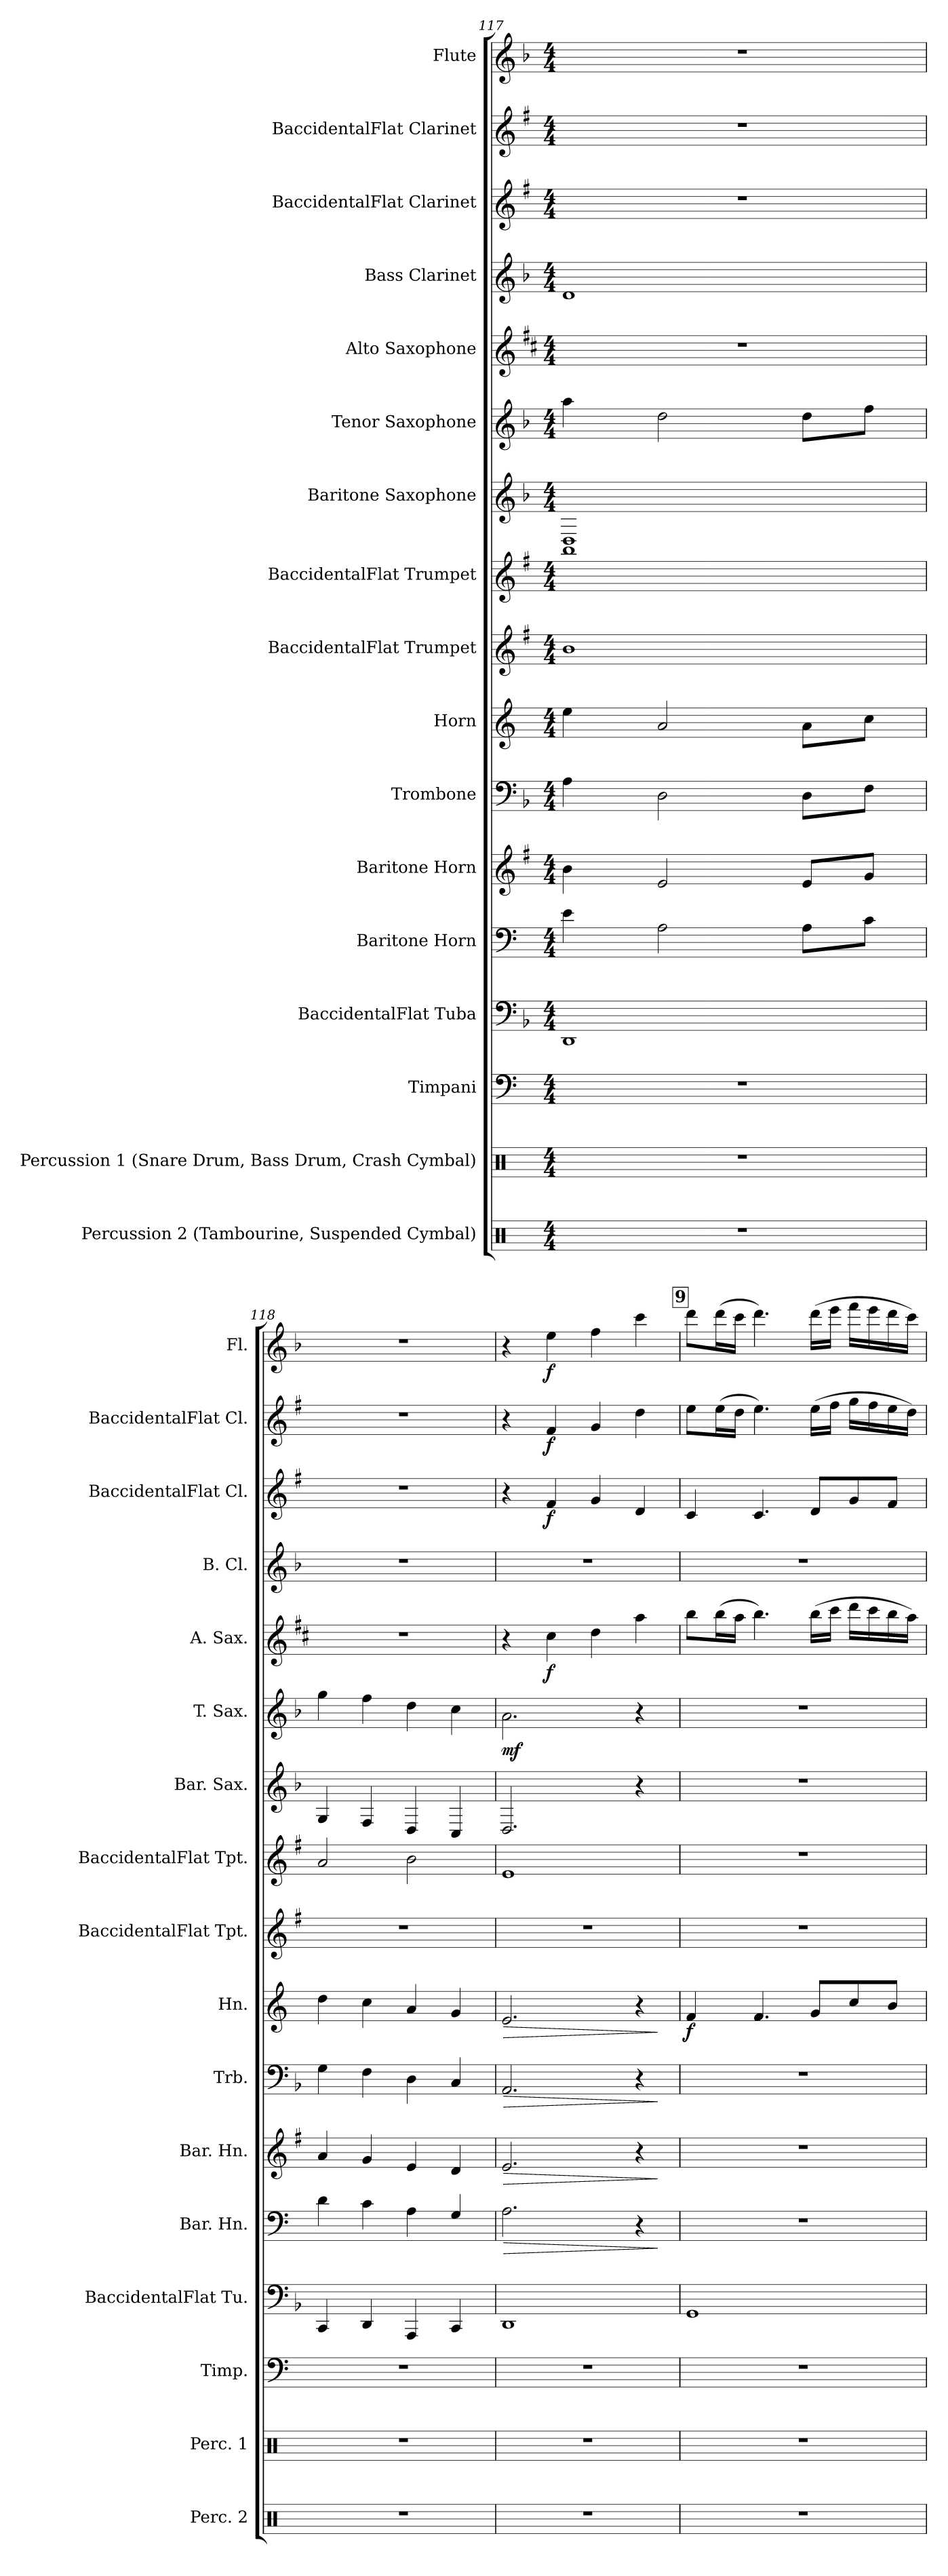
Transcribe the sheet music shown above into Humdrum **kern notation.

**kern	**kern	**kern	**kern	**kern	**dynam	**kern	**dynam	**kern	**dynam	**kern	**dynam	**kern	**kern	**kern	**kern	**dynam	**kern	**dynam	**kern	**kern	**dynam	**kern	**dynam	**kern	**dynam
*part17	*part16	*part15	*part14	*part13	*part13	*part12	*part12	*part11	*part11	*part10	*part10	*part9	*part8	*part7	*part6	*part6	*part5	*part5	*part4	*part3	*part3	*part2	*part2	*part1	*part1
*staff17	*staff16	*staff15	*staff14	*staff13	*staff13	*staff12	*staff12	*staff11	*staff11	*staff10	*staff10	*staff9	*staff8	*staff7	*staff6	*staff6	*staff5	*staff5	*staff4	*staff3	*staff3	*staff2	*staff2	*staff1	*staff1
*I"Percussion 2 (Tambourine, Suspended Cymbal)	*I"Percussion 1 (Snare Drum, Bass Drum, Crash Cymbal)	*I"Timpani	*I"BaccidentalFlat Tuba	*I"Baritone Horn	*	*I"Baritone Horn	*	*I"Trombone	*	*I"Horn	*	*I"BaccidentalFlat Trumpet	*I"BaccidentalFlat Trumpet	*I"Baritone Saxophone	*I"Tenor Saxophone	*	*I"Alto Saxophone	*	*I"Bass Clarinet	*I"BaccidentalFlat Clarinet	*	*I"BaccidentalFlat Clarinet	*	*I"Flute	*
*I'Perc. 2	*I'Perc. 1	*I'Timp.	*I'BaccidentalFlat Tu.	*I'Bar. Hn.	*	*I'Bar. Hn.	*	*I'Trb.	*	*I'Hn.	*	*I'BaccidentalFlat Tpt.	*I'BaccidentalFlat Tpt.	*I'Bar. Sax.	*I'T. Sax.	*	*I'A. Sax.	*	*I'B. Cl.	*I'BaccidentalFlat Cl.	*	*I'BaccidentalFlat Cl.	*	*I'Fl.	*
*clefX	*clefX	*clefF4	*clefF4	*clefF4	*	*clefG2	*	*clefF4	*	*clefG2	*	*clefG2	*clefG2	*clefG2	*clefG2	*	*clefG2	*	*clefG2	*clefG2	*	*clefG2	*	*clefG2	*
*	*	*	*	*ITrd4c7	*	*ITrd1c2	*	*	*	*ITrd4c7	*	*ITrd1c2	*ITrd1c2	*ITrd12c21	*ITrd8c14	*	*ITrd5c9	*	*ITrd8c14	*ITrd1c2	*	*ITrd1c2	*	*	*
*k[]	*k[]	*k[]	*k[b-]	*k[b-]	*	*k[b-]	*	*k[b-]	*	*k[b-]	*	*k[b-]	*k[b-]	*k[b-]	*k[b-]	*	*k[b-]	*	*k[b-]	*k[b-]	*	*k[b-]	*	*k[b-]	*
*M4/4	*M4/4	*M4/4	*M4/4	*M4/4	*	*M4/4	*	*M4/4	*	*M4/4	*	*M4/4	*M4/4	*M4/4	*M4/4	*	*M4/4	*	*M4/4	*M4/4	*	*M4/4	*	*M4/4	*
=117	=117	=117	=117	=117	=117	=117	=117	=117	=117	=117	=117	=117	=117	=117	=117	=117	=117	=117	=117	=117	=117	=117	=117	=117	=117
1r	1r	1r	1DD	4A\	.	4a\	.	4A\	.	4a\	.	1a	1aa	1DD	4a\	.	1r	.	1D	1r	.	1r	.	1r	.
.	.	.	.	2D\	.	2d/	.	2D\	.	2d/	.	.	.	.	2d\	.	.	.	.	.	.	.	.	.	.
.	.	.	.	8D\L	.	8d/L	.	8D\L	.	8d\L	.	.	.	.	8d\L	.	.	.	.	.	.	.	.	.	.
.	.	.	.	8F\J	.	8f/J	.	8F\J	.	8f\J	.	.	.	.	8f\J	.	.	.	.	.	.	.	.	.	.
=118	=118	=118	=118	=118	=118	=118	=118	=118	=118	=118	=118	=118	=118	=118	=118	=118	=118	=118	=118	=118	=118	=118	=118	=118	=118
1r	1r	1r	4CC/	4G\	.	4g/	.	4G\	.	4g\	.	1r	2g/	4GG/	4g\	.	1r	.	1r	1r	.	1r	.	1r	.
.	.	.	4DD/	4F\	.	4f/	.	4F\	.	4f\	.	.	.	4FF/	4f\	.	.	.	.	.	.	.	.	.	.
.	.	.	4AAA/	4D\	.	4d/	.	4D\	.	4d/	.	.	2a\	4DD/	4d\	.	.	.	.	.	.	.	.	.	.
.	.	.	4CC/	4C/	.	4c/	.	4C/	.	4c/	.	.	.	4CC/	4c\	.	.	.	.	.	.	.	.	.	.
!!LO:PB:g=z
=119	=119	=119	=119	=119	=119	=119	=119	=119	=119	=119	=119	=119	=119	=119	=119	=119	=119	=119	=119	=119	=119	=119	=119	=119	=119
!	!	!	!	!	!LO:HP:b	!	!LO:HP:b	!	!LO:HP:b	!	!LO:HP:b	!	!	!	!	!LO:DY:b	!	!	!	!	!	!	!	!	!
1r	1r	1r	1DD	2.D\	>	2.d/	>	2.AA/	>	2.A/	>	1r	1d	2.DD/	2.A\	mf	4r	.	1r	4r	.	4r	.	4r	.
!	!	!	!	!	!	!	!	!	!	!	!	!	!	!	!	!	!	!LO:DY:b	!	!	!LO:DY:b	!	!LO:DY:b	!	!LO:DY:b
.	.	.	.	.	.	.	.	.	.	.	.	.	.	.	.	.	4e\	f	.	4e/	f	4e/	f	4ee\	f
.	.	.	.	.	.	.	.	.	.	.	.	.	.	.	.	.	4f\	.	.	4f/	.	4f/	.	4ff\	.
.	.	.	.	4r	.	4r	.	4r	.	4r	.	.	.	4r	4r	.	4cc\	.	.	4c/	.	4cc\	.	4ccc\	.
.	.	.	.	.	]	.	]	.	]	.	]	.	.	.	.	.	.	.	.	.	.	.	.	.	.
!!LO:REH:place=s1:a:B:fs=14:t=9
=120	=120	=120	=120	=120	=120	=120	=120	=120	=120	=120	=120	=120	=120	=120	=120	=120	=120	=120	=120	=120	=120	=120	=120	=120	=120
!	!	!	!	!	!	!	!	!	!	!	!LO:DY:b	!	!	!	!	!	!	!	!	!	!	!	!	!	!
1r	1r	1r	1GG	1r	.	1r	.	1r	.	4B-/	f	1r	1r	1r	1r	.	8dd\L	.	1r	4B-/	.	8dd\L	.	8ddd\L	.
.	.	.	.	.	.	.	.	.	.	.	.	.	.	.	.	.	(16dd\L	.	.	.	.	(16dd\L	.	(16ddd\L	.
.	.	.	.	.	.	.	.	.	.	.	.	.	.	.	.	.	16cc\JJ	.	.	.	.	16cc\JJ	.	16ccc\JJ	.
.	.	.	.	.	.	.	.	.	.	4.B-/	.	.	.	.	.	.	4.dd\)	.	.	4.B-/	.	4.dd\)	.	4.ddd\)	.
.	.	.	.	.	.	.	.	.	.	8c/L	.	.	.	.	.	.	(16dd\LL	.	.	8c/L	.	(16dd\LL	.	(16ddd\LL	.
.	.	.	.	.	.	.	.	.	.	.	.	.	.	.	.	.	16ee\JJ	.	.	.	.	16ee\JJ	.	16eee\JJ	.
.	.	.	.	.	.	.	.	.	.	8f/	.	.	.	.	.	.	16ff\LL	.	.	8f/	.	16ff\LL	.	16fff\LL	.
.	.	.	.	.	.	.	.	.	.	.	.	.	.	.	.	.	16ee\	.	.	.	.	16ee\	.	16eee\	.
.	.	.	.	.	.	.	.	.	.	8e/J	.	.	.	.	.	.	16dd\	.	.	8e/J	.	16dd\	.	16ddd\	.
.	.	.	.	.	.	.	.	.	.	.	.	.	.	.	.	.	16cc\JJ)	.	.	.	.	16cc\JJ)	.	16ccc\JJ)	.
=	=	=	=	=	=	=	=	=	=	=	=	=	=	=	=	=	=	=	=	=	=	=	=	=	=
*-	*-	*-	*-	*-	*-	*-	*-	*-	*-	*-	*-	*-	*-	*-	*-	*-	*-	*-	*-	*-	*-	*-	*-	*-	*-
